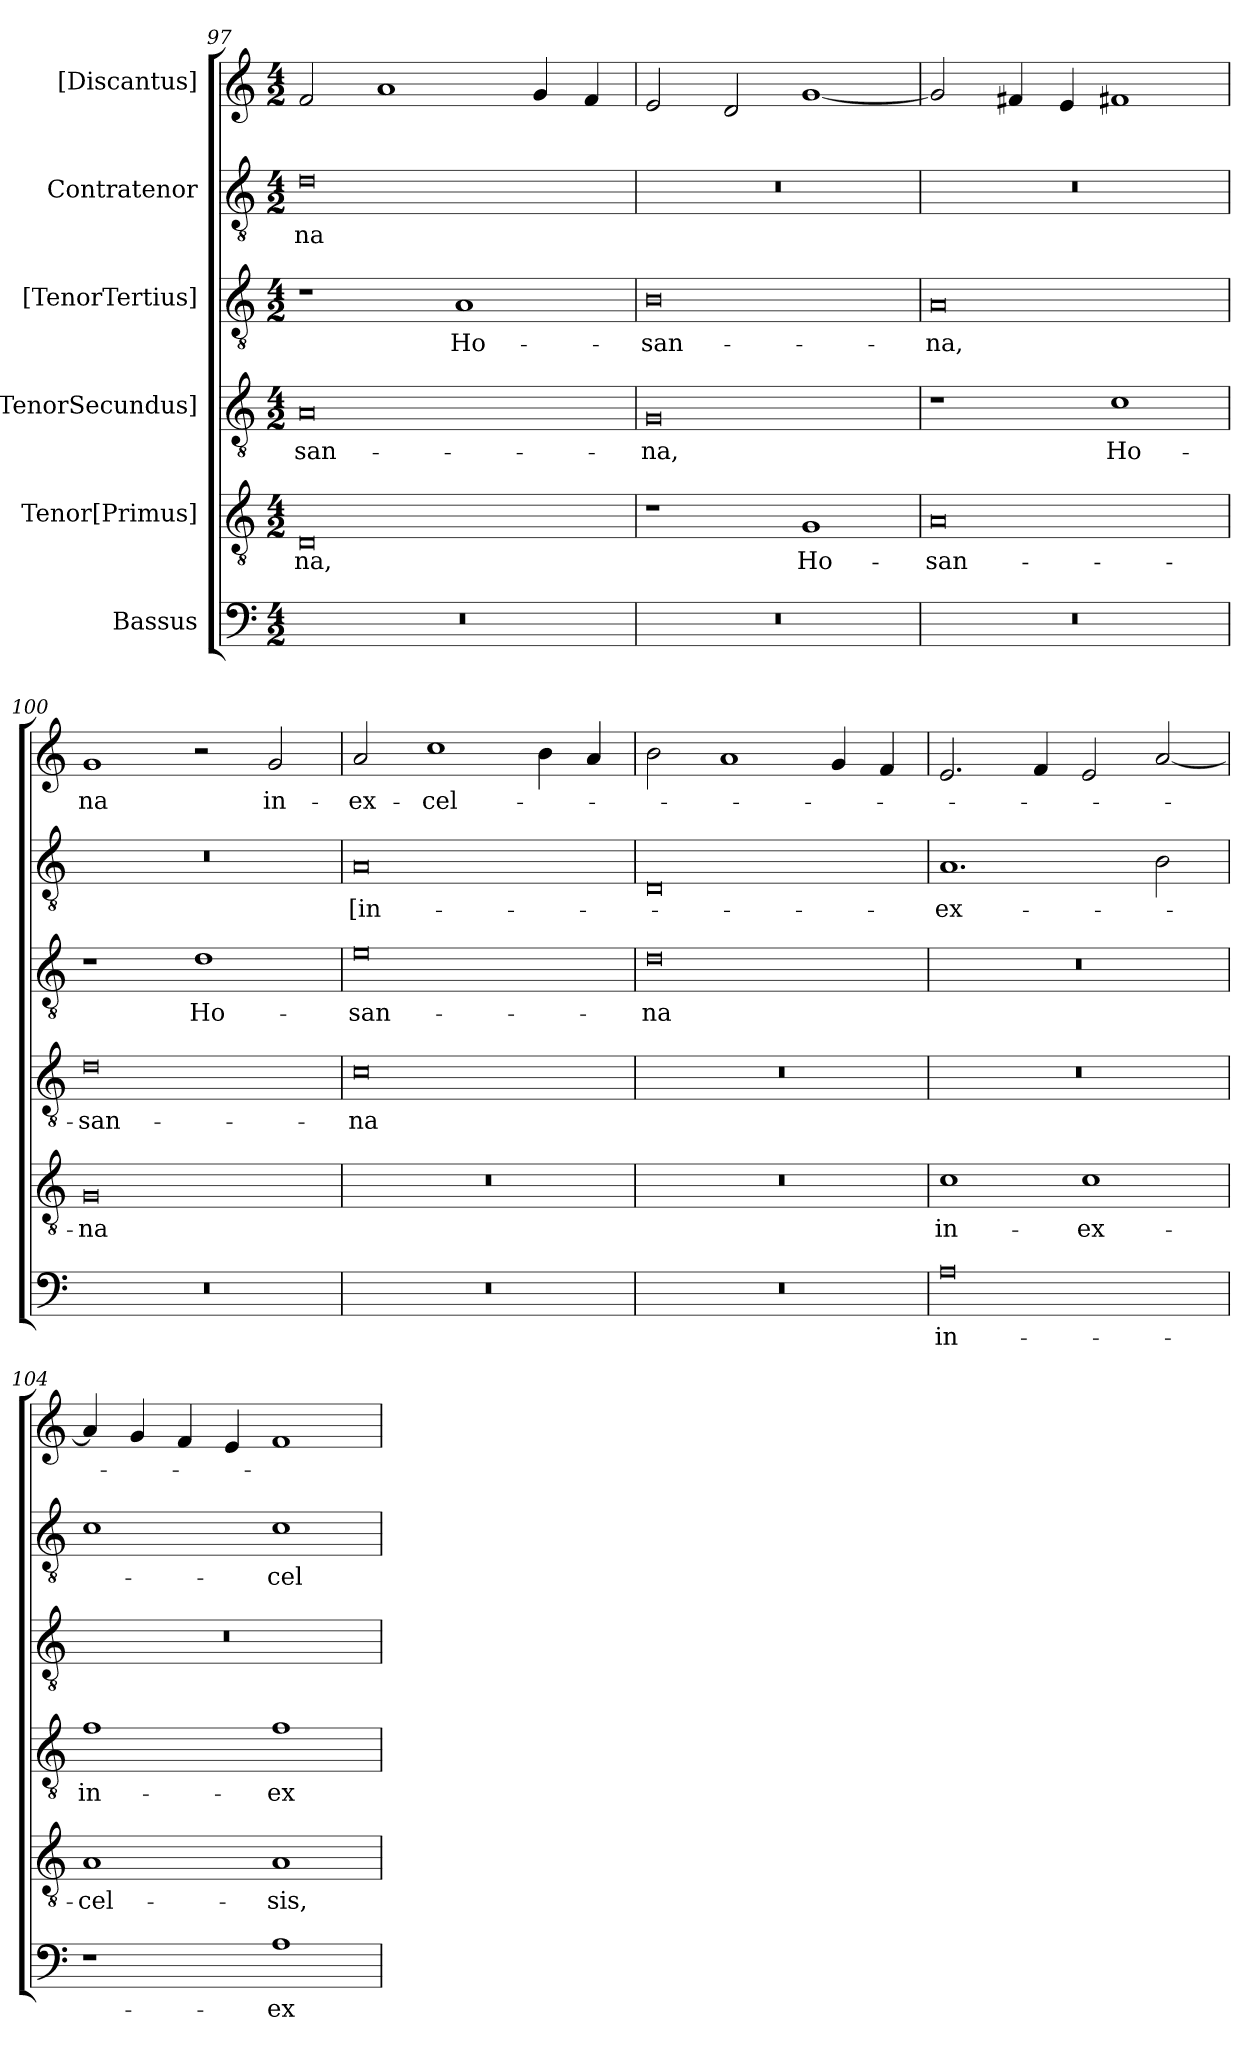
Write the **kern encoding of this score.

**kern	**text	**kern	**text	**kern	**text	**kern	**text	**kern	**text	**kern	**text
*part6	*part6	*part5	*part5	*part4	*part4	*part3	*part3	*part2	*part2	*part1	*part1
*staff6	*staff6	*staff5	*staff5	*staff4	*staff4	*staff3	*staff3	*staff2	*staff2	*staff1	*staff1
*I"Bassus	*	*I"Tenor[Primus]	*	*I"[TenorSecundus]	*	*I"[TenorTertius]	*	*I"Contratenor	*	*I"[Discantus]	*
*clefF4	*	*clefGv2	*	*clefGv2	*	*clefGv2	*	*clefGv2	*	*clefG2	*
*k[]	*	*k[]	*	*k[]	*	*k[]	*	*k[]	*	*k[]	*
*M4/2	*	*M4/2	*	*M4/2	*	*M4/2	*	*M4/2	*	*M4/2	*
=97	=97	=97	=97	=97	=97	=97	=97	=97	=97	=97	=97
0r	.	0D/	-na,	0A/	-san-	1r	.	0d\	-na	2f/	.
.	.	.	.	.	.	.	.	.	.	1a/	.
.	.	.	.	.	.	1A/	Ho-	.	.	.	.
.	.	.	.	.	.	.	.	.	.	4g/	.
.	.	.	.	.	.	.	.	.	.	4f/	.
=98	=98	=98	=98	=98	=98	=98	=98	=98	=98	=98	=98
0r	.	1r	.	0G/	-na,	0B\	-san-	0r	.	2e/	.
.	.	.	.	.	.	.	.	.	.	2d/	.
.	.	1G/	Ho-	.	.	.	.	.	.	[1g/	.
=99	=99	=99	=99	=99	=99	=99	=99	=99	=99	=99	=99
0r	.	0A/	-san-	1r	.	0A/	-na,	0r	.	2g/]	.
.	.	.	.	.	.	.	.	.	.	4f#X/	.
.	.	.	.	.	.	.	.	.	.	4e/	.
.	.	.	.	1c\	Ho-	.	.	.	.	1f#X/	.
=100	=100	=100	=100	=100	=100	=100	=100	=100	=100	=100	=100
0r	.	0G/	-na	0d\	-san-	1r	.	0r	.	1g/	-na
.	.	.	.	.	.	1d\	Ho-	.	.	2r	.
.	.	.	.	.	.	.	.	.	.	2g/	in-
=101	=101	=101	=101	=101	=101	=101	=101	=101	=101	=101	=101
0r	.	0r	.	0c\	-na	0e\	-san-	0A/	[in-	2a/	ex-
.	.	.	.	.	.	.	.	.	.	1cc\	-cel-
.	.	.	.	.	.	.	.	.	.	4b\	.
.	.	.	.	.	.	.	.	.	.	4a/	.
=102	=102	=102	=102	=102	=102	=102	=102	=102	=102	=102	=102
0r	.	0r	.	0r	.	0d\	-na	0D/	.	2b\	.
.	.	.	.	.	.	.	.	.	.	1a/	.
.	.	.	.	.	.	.	.	.	.	4g/	.
.	.	.	.	.	.	.	.	.	.	4f/	.
=103	=103	=103	=103	=103	=103	=103	=103	=103	=103	=103	=103
0A\	in-	1c\	in-	0r	.	0r	.	1.A/	ex-	2.e/	.
.	.	.	.	.	.	.	.	.	.	4f/	.
.	.	1c\	ex-	.	.	.	.	.	.	2e/	.
.	.	.	.	.	.	.	.	2B\	.	[2a/	.
=104	=104	=104	=104	=104	=104	=104	=104	=104	=104	=104	=104
1r	.	1A/	-cel-	1f\	in-	0r	.	1c\	.	4a/]	.
.	.	.	.	.	.	.	.	.	.	4g/	.
.	.	.	.	.	.	.	.	.	.	4f/	.
.	.	.	.	.	.	.	.	.	.	4e/	.
1A\	ex-	1A/	-sis,	1f\	ex-	.	.	1c\	-cel-	1f/	.
=	=	=	=	=	=	=	=	=	=	=	=
*-	*-	*-	*-	*-	*-	*-	*-	*-	*-	*-	*-
